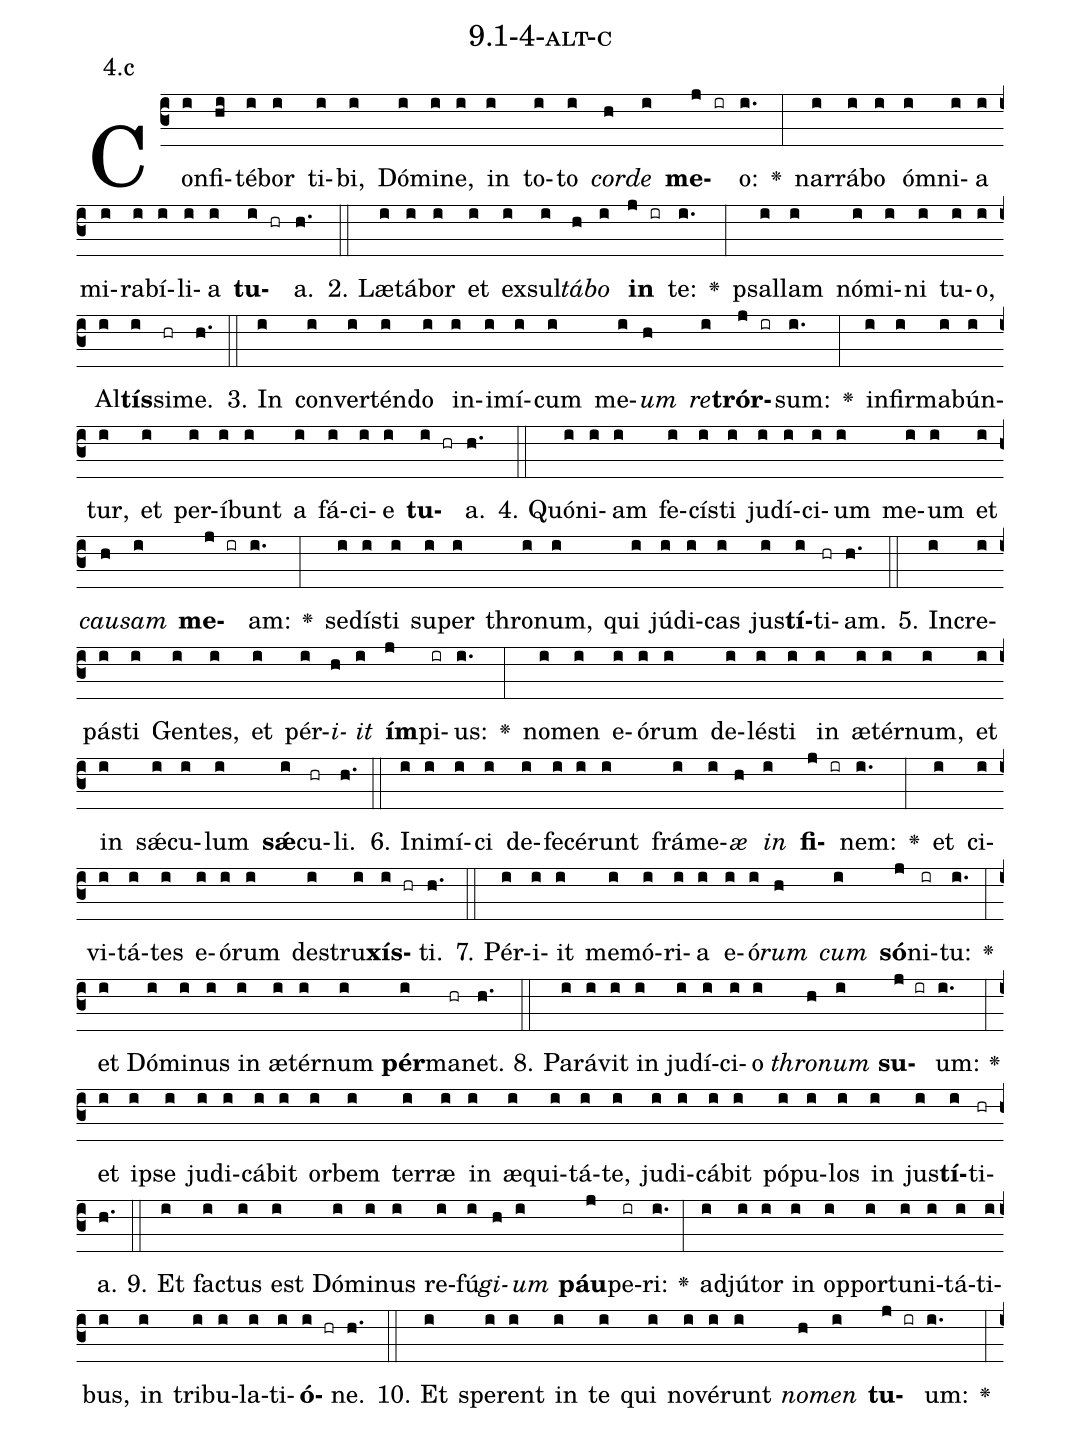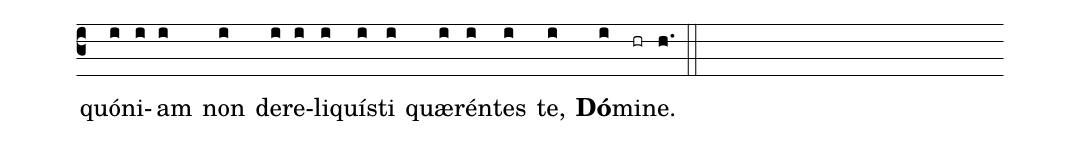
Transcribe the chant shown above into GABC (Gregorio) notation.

name: 9.1-4-alt-c;
annotation: 4.c;
%%
(c3)Con(i)fi(hi)té(i)bor(i) ti(i)bi,(i) Dó(i)mi(i)ne,(i) in(i) to(i)to(i) <i>cor</i>(h)<i>de</i>(i) <b>me</b>(j ir)o:(i.) <v>\greheightstar</v>(:) nar(i)rá(i)bo(i) óm(i)ni(i)a(i) mi(i)ra(i)bí(i)li(i)a(i) <b>tu</b>(i hr)a.(h.) (::)
2. Læ(i)tá(i)bor(i) et(i) ex(i)sul(i)<i>tá</i>(h)<i>bo</i>(i) <b>in</b>(j ir) te:(i.) <v>\greheightstar</v>(:) psal(i)lam(i) nó(i)mi(i)ni(i) tu(i)o,(i) Al(i)<b>tís</b>(i)si(hr)me.(h.) (::)
3. In(i) con(i)ver(i)tén(i)do(i) in(i)i(i)mí(i)cum(i) me(i)<i>um</i>(h) <i>re</i>(i)<b>trór</b>(j ir)sum:(i.) <v>\greheightstar</v>(:) in(i)fir(i)ma(i)bún(i)tur,(i) et(i) per(i)í(i)bunt(i) a(i) fá(i)ci(i)e(i) <b>tu</b>(i hr)a.(h.) (::)
4. Quón(i)i(i)am(i) fe(i)cís(i)ti(i) ju(i)dí(i)ci(i)um(i) me(i)um(i) et(i) <i>cau</i>(h)<i>sam</i>(i) <b>me</b>(j ir)am:(i.) <v>\greheightstar</v>(:) se(i)dís(i)ti(i) su(i)per(i) thro(i)num,(i) qui(i) jú(i)di(i)cas(i) jus(i)<b>tí</b>(i)ti(hr)am.(h.) (::)
5. In(i)cre(i)pás(i)ti(i) Gen(i)tes,(i) et(i) pér(i)<i>i</i>(h)<i>it</i>(i) <b>ím</b>(j)pi(ir)us:(i.) <v>\greheightstar</v>(:) no(i)men(i) e(i)ó(i)rum(i) de(i)lés(i)ti(i) in(i) æ(i)tér(i)num,(i) et(i) in(i) sǽ(i)cu(i)lum(i) <b>sǽ</b>(i)cu(hr)li.(h.) (::)
6. In(i)i(i)mí(i)ci(i) de(i)fe(i)cé(i)runt(i) frá(i)me(i)<i>æ</i>(h) <i>in</i>(i) <b>fi</b>(j ir)nem:(i.) <v>\greheightstar</v>(:) et(i) ci(i)vi(i)tá(i)tes(i) e(i)ó(i)rum(i) de(i)stru(i)<b>xís</b>(i hr)ti.(h.) (::)
7. Pér(i)i(i)it(i) me(i)mó(i)ri(i)a(i) e(i)ó(i)<i>rum</i>(h) <i>cum</i>(i) <b>só</b>(j)ni(ir)tu:(i.) <v>\greheightstar</v>(:) et(i) Dó(i)mi(i)nus(i) in(i) æ(i)tér(i)num(i) <b>pér</b>(i)ma(hr)net.(h.) (::)
8. Pa(i)rá(i)vit(i) in(i) ju(i)dí(i)ci(i)o(i) <i>thro</i>(h)<i>num</i>(i) <b>su</b>(j ir)um:(i.) <v>\greheightstar</v>(:) et(i) ip(i)se(i) ju(i)di(i)cá(i)bit(i) or(i)bem(i) ter(i)ræ(i) in(i) æ(i)qui(i)tá(i)te,(i) ju(i)di(i)cá(i)bit(i) pó(i)pu(i)los(i) in(i) jus(i)<b>tí</b>(i)ti(hr)a.(h.) (::)
9. Et(i) fac(i)tus(i) est(i) Dó(i)mi(i)nus(i) re(i)fú(i)<i>gi</i>(h)<i>um</i>(i) <b>páu</b>(j)pe(ir)ri:(i.) <v>\greheightstar</v>(:) ad(i)jú(i)tor(i) in(i) op(i)por(i)tu(i)ni(i)tá(i)ti(i)bus,(i) in(i) tri(i)bu(i)la(i)ti(i)<b>ó</b>(i hr)ne.(h.) (::)
10. Et(i) spe(i)rent(i) in(i) te(i) qui(i) no(i)vé(i)runt(i) <i>no</i>(h)<i>men</i>(i) <b>tu</b>(j ir)um:(i.) <v>\greheightstar</v>(:) quón(i)i(i)am(i) non(i) de(i)re(i)li(i)quís(i)ti(i) quæ(i)rén(i)tes(i) te,(i) <b>Dó</b>(i)mi(hr)ne.(h.) (::)
